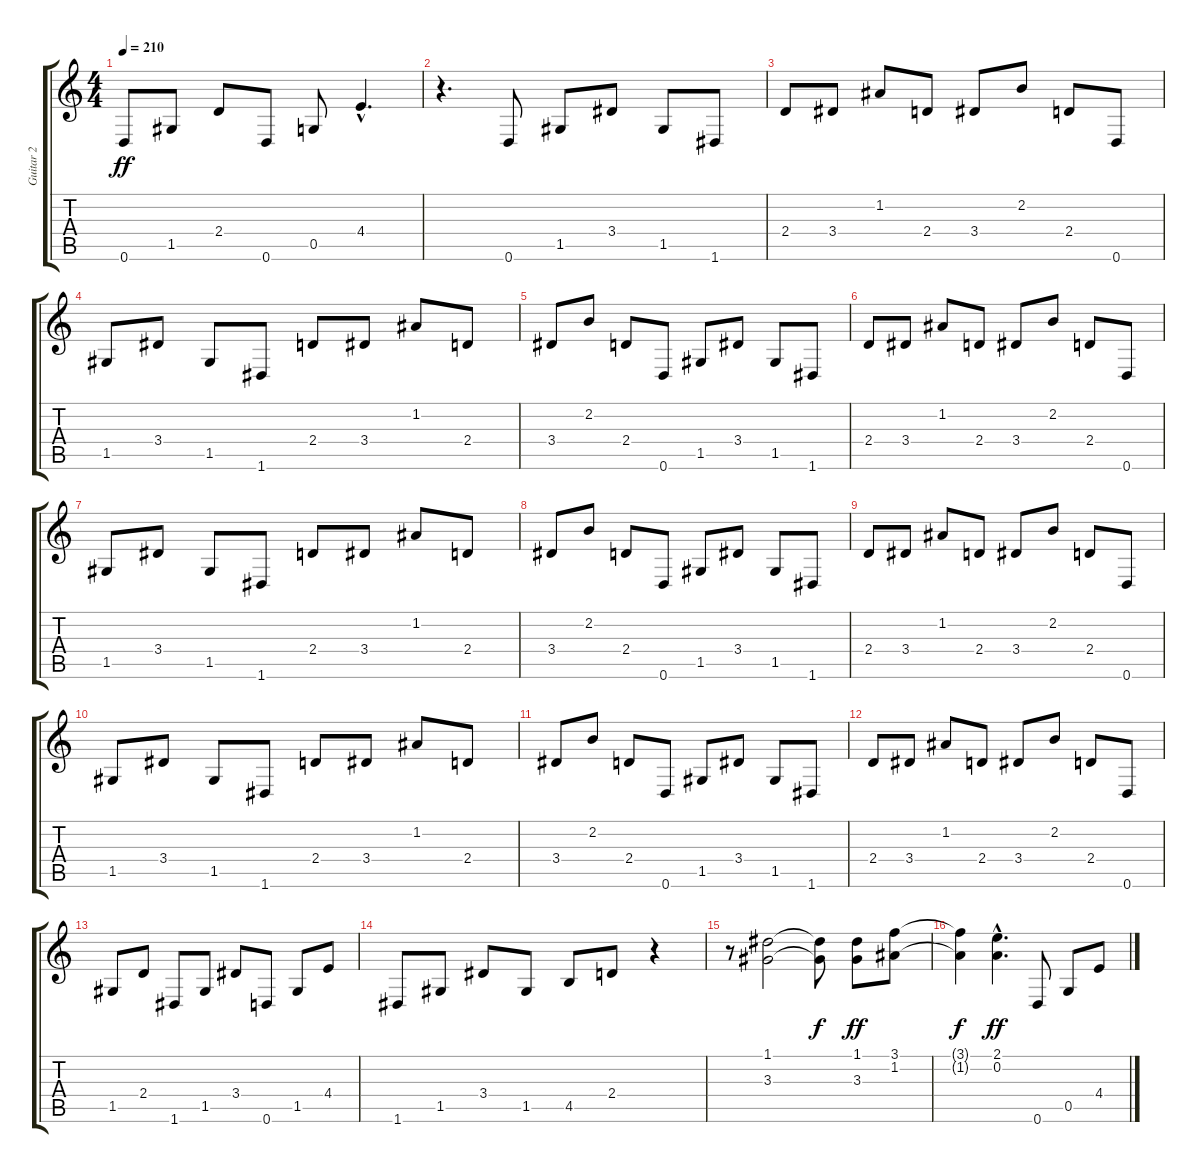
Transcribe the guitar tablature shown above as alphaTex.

\track ("Guitar 2" "Guitar 2") {instrument distortionguitar}
\staff {score tabs}
\tuning (D4 A3 F3 C3 G2 D2) {hide}
\ts (4 4)
\tempo 210
\clef g2
\ks c
0.6.8{dy ff} 1.5.8 2.4.8 0.6.8 0.5.8 4.4{hac}.4{d} |
r.4{d} 0.6.8 1.5.8 3.4.8 1.5.8 1.6.8 |
2.4.8 3.4.8 1.2.8 2.4.8 3.4.8 2.2.8 2.4.8 0.6.8 |
1.5.8 3.4.8 1.5.8 1.6.8 2.4.8 3.4.8 1.2.8 2.4.8 |
3.4.8 2.2.8 2.4.8 0.6.8 1.5.8 3.4.8 1.5.8 1.6.8 |
2.4.8 3.4.8 1.2.8 2.4.8 3.4.8 2.2.8 2.4.8 0.6.8 |
1.5.8 3.4.8 1.5.8 1.6.8 2.4.8 3.4.8 1.2.8 2.4.8 |
3.4.8 2.2.8 2.4.8 0.6.8 1.5.8 3.4.8 1.5.8 1.6.8 |
2.4.8 3.4.8 1.2.8 2.4.8 3.4.8 2.2.8 2.4.8 0.6.8 |
1.5.8 3.4.8 1.5.8 1.6.8 2.4.8 3.4.8 1.2.8 2.4.8 |
3.4.8 2.2.8 2.4.8 0.6.8 1.5.8 3.4.8 1.5.8 1.6.8 |
2.4.8 3.4.8 1.2.8 2.4.8 3.4.8 2.2.8 2.4.8 0.6.8 |
1.5.8 2.4.8 1.6.8 1.5.8 3.4.8 0.6.8 1.5.8 4.4.8 |
1.6.8 1.5.8 3.4.8 1.5.8 4.5.8 2.4.8 r.4 |
r.8 (1.1 3.3).2 (1.1{t} 3.3{t}).8{dy f} (1.1 3.3).8{dy ff} (3.1 1.2).8 |
(3.1{t} 1.2{t}).4{dy f} (2.1{hac} 0.2{hac}).4{d dy ff} 0.6.8 0.5.8 4.4.8
